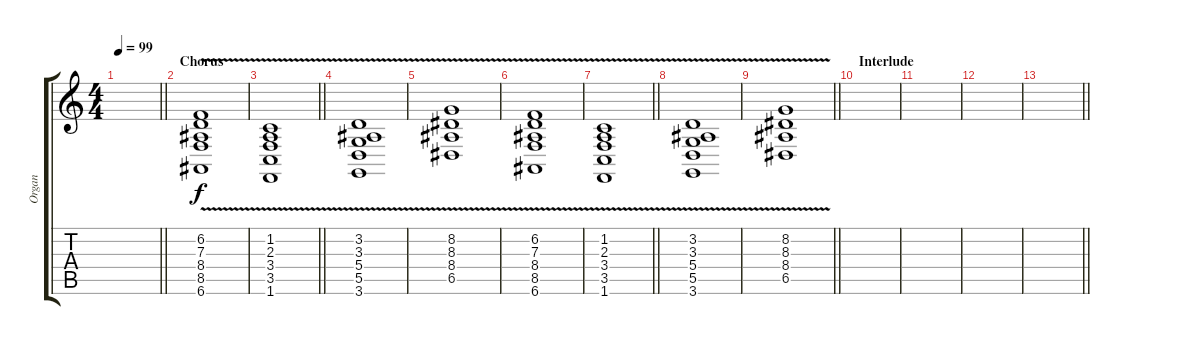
\track ("Organ" "Organ") {instrument churchorgan}
\staff {score tabs}
\tuning (E4 B3 G3 D3 A2 E2) {hide}
\ts (4 4)
\tempo 99
\clef g2
\barLineRight lightlight
\ks c
|
\section ("" "Chorus")
(6.2{v} 7.3{v} 8.4{v} 8.5{v} 6.6{v}).1 |
\barLineRight lightlight
(1.2{v} 2.3{v} 3.4{v} 3.5{v} 1.6{v}).1 |
(3.2{v} 3.3{v} 5.4{v} 5.5{v} 3.6{v}).1 |
(8.2{v} 8.3{v} 8.4{v} 6.5).1 |
(6.2{v} 7.3{v} 8.4{v} 8.5{v} 6.6{v}).1 |
\barLineRight lightlight
(1.2{v} 2.3{v} 3.4{v} 3.5{v} 1.6{v}).1 |
(3.2{v} 3.3{v} 5.4{v} 5.5{v} 3.6{v}).1 |
\barLineRight lightlight
(8.2{v} 8.3{v} 8.4{v} 6.5).1 |
\section ("" "Interlude")
|
|
|
\barLineRight lightlight
